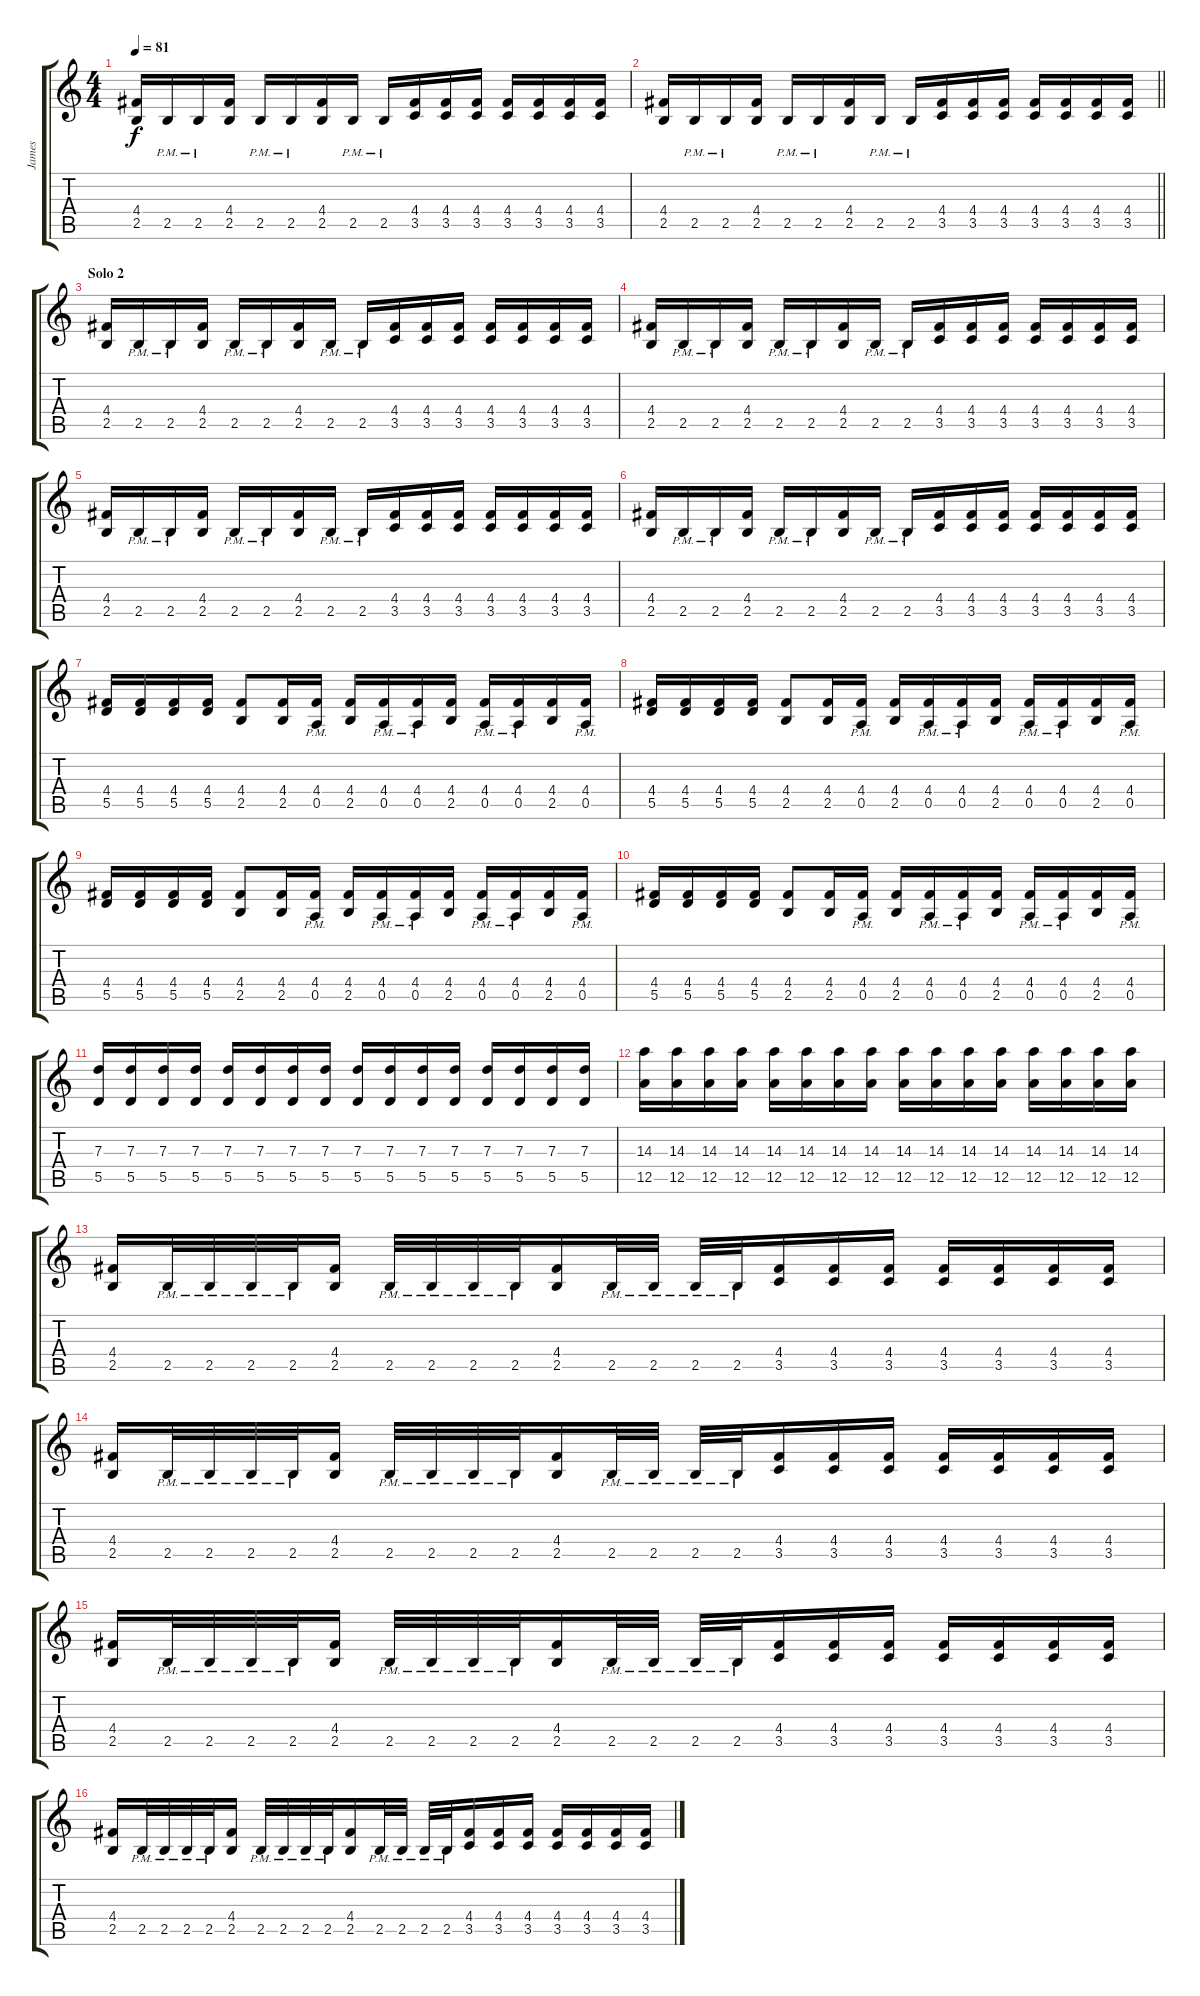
\track ("James" "James") {instrument distortionguitar}
\staff {score tabs}
\tuning (E4 B3 G3 D3 A2 E2) {hide}
\ts (4 4)
\tempo 81
\clef g2
\ks c
(4.4 2.5).16{dy f} 2.5{pm}.16 2.5{pm}.16 (4.4 2.5).16 2.5{pm}.16 2.5{pm}.16 (4.4 2.5).16 2.5{pm}.16 2.5{pm}.16 (4.4 3.5).16 (4.4 3.5).16 (4.4 3.5).16 (4.4 3.5).16 (4.4 3.5).16 (4.4 3.5).16 (4.4 3.5).16 |
\barLineRight lightlight
(4.4 2.5).16 2.5{pm}.16 2.5{pm}.16 (4.4 2.5).16 2.5{pm}.16 2.5{pm}.16 (4.4 2.5).16 2.5{pm}.16 2.5{pm}.16 (4.4 3.5).16 (4.4 3.5).16 (4.4 3.5).16 (4.4 3.5).16 (4.4 3.5).16 (4.4 3.5).16 (4.4 3.5).16 |
\section ("" "Solo 2")
(4.4 2.5).16{volume 5} 2.5{pm}.16 2.5{pm}.16 (4.4 2.5).16 2.5{pm}.16 2.5{pm}.16 (4.4 2.5).16 2.5{pm}.16 2.5{pm}.16 (4.4 3.5).16 (4.4 3.5).16 (4.4 3.5).16 (4.4 3.5).16 (4.4 3.5).16 (4.4 3.5).16 (4.4 3.5).16 |
(4.4 2.5).16 2.5{pm}.16 2.5{pm}.16 (4.4 2.5).16 2.5{pm}.16 2.5{pm}.16 (4.4 2.5).16 2.5{pm}.16 2.5{pm}.16 (4.4 3.5).16 (4.4 3.5).16 (4.4 3.5).16 (4.4 3.5).16 (4.4 3.5).16 (4.4 3.5).16{txt ""} (4.4 3.5).16 |
(4.4 2.5).16 2.5{pm}.16 2.5{pm}.16 (4.4 2.5).16 2.5{pm}.16 2.5{pm}.16 (4.4 2.5).16 2.5{pm}.16 2.5{pm}.16 (4.4 3.5).16 (4.4 3.5).16 (4.4 3.5).16 (4.4 3.5).16 (4.4 3.5).16 (4.4 3.5).16 (4.4 3.5).16 |
(4.4 2.5).16 2.5{pm}.16 2.5{pm}.16 (4.4 2.5).16 2.5{pm}.16 2.5{pm}.16 (4.4 2.5).16 2.5{pm}.16 2.5{pm}.16 (4.4 3.5).16 (4.4 3.5).16 (4.4 3.5).16 (4.4 3.5).16 (4.4 3.5).16 (4.4 3.5).16 (4.4 3.5).16 |
(4.4 5.5).16 (4.4 5.5).16 (4.4 5.5).16 (4.4 5.5).16 (4.4 2.5).8 (4.4 2.5).16 (4.4{pm} 0.5{pm}).16 (4.4 2.5).16 (4.4{pm} 0.5{pm}).16 (4.4{pm} 0.5{pm}).16 (4.4 2.5).16 (4.4{pm} 0.5{pm}).16 (4.4{pm} 0.5{pm}).16 (4.4 2.5).16 (4.4{pm} 0.5{pm}).16 |
(4.4 5.5).16 (4.4 5.5).16 (4.4 5.5).16 (4.4 5.5).16 (4.4 2.5).8 (4.4 2.5).16 (4.4{pm} 0.5{pm}).16 (4.4 2.5).16 (4.4{pm} 0.5{pm}).16 (4.4{pm} 0.5{pm}).16 (4.4 2.5).16 (4.4{pm} 0.5{pm}).16 (4.4{pm} 0.5{pm}).16 (4.4 2.5).16 (4.4{pm} 0.5{pm}).16 |
(4.4 5.5).16 (4.4 5.5).16 (4.4 5.5).16 (4.4 5.5).16 (4.4 2.5).8 (4.4 2.5).16 (4.4{pm} 0.5{pm}).16 (4.4 2.5).16 (4.4{pm} 0.5{pm}).16 (4.4{pm} 0.5{pm}).16 (4.4 2.5).16 (4.4{pm} 0.5{pm}).16 (4.4{pm} 0.5{pm}).16 (4.4 2.5).16 (4.4{pm} 0.5{pm}).16 |
(4.4 5.5).16 (4.4 5.5).16 (4.4 5.5).16 (4.4 5.5).16 (4.4 2.5).8 (4.4 2.5).16 (4.4{pm} 0.5{pm}).16 (4.4 2.5).16 (4.4{pm} 0.5{pm}).16 (4.4{pm} 0.5{pm}).16 (4.4 2.5).16 (4.4{pm} 0.5{pm}).16 (4.4{pm} 0.5{pm}).16 (4.4 2.5).16 (4.4{pm} 0.5{pm}).16 |
(7.3 5.5).16 (7.3 5.5).16 (7.3 5.5).16 (7.3 5.5).16 (7.3 5.5).16 (7.3 5.5).16 (7.3 5.5).16 (7.3 5.5).16 (7.3 5.5).16 (7.3 5.5).16 (7.3 5.5).16 (7.3 5.5).16 (7.3 5.5).16 (7.3 5.5).16 (7.3 5.5).16 (7.3 5.5).16 |
(14.3 12.5).16 (14.3 12.5).16 (14.3 12.5).16 (14.3 12.5).16 (14.3 12.5).16 (14.3 12.5).16 (14.3 12.5).16 (14.3 12.5).16 (14.3 12.5).16 (14.3 12.5).16 (14.3 12.5).16 (14.3 12.5).16 (14.3 12.5).16 (14.3 12.5).16 (14.3 12.5).16 (14.3 12.5).16 |
(4.4 2.5).16 2.5{pm}.32 2.5{pm}.32 2.5{pm}.32 2.5{pm}.32 (4.4 2.5).16 2.5{pm}.32 2.5{pm}.32 2.5{pm}.32 2.5{pm}.32 (4.4 2.5).16 2.5{pm}.32 2.5{pm}.32 2.5{pm}.32 2.5{pm}.32 (4.4 3.5).16 (4.4 3.5).16 (4.4 3.5).16 (4.4 3.5).16 (4.4 3.5).16 (4.4 3.5).16 (4.4 3.5).16 |
(4.4 2.5).16 2.5{pm}.32 2.5{pm}.32 2.5{pm}.32 2.5{pm}.32 (4.4 2.5).16 2.5{pm}.32 2.5{pm}.32 2.5{pm}.32 2.5{pm}.32 (4.4 2.5).16 2.5{pm}.32 2.5{pm}.32 2.5{pm}.32 2.5{pm}.32 (4.4 3.5).16 (4.4 3.5).16 (4.4 3.5).16 (4.4 3.5).16 (4.4 3.5).16 (4.4 3.5).16 (4.4 3.5).16 |
(4.4 2.5).16 2.5{pm}.32 2.5{pm}.32 2.5{pm}.32 2.5{pm}.32 (4.4 2.5).16 2.5{pm}.32 2.5{pm}.32 2.5{pm}.32 2.5{pm}.32 (4.4 2.5).16 2.5{pm}.32 2.5{pm}.32 2.5{pm}.32 2.5{pm}.32 (4.4 3.5).16 (4.4 3.5).16 (4.4 3.5).16 (4.4 3.5).16 (4.4 3.5).16 (4.4 3.5).16 (4.4 3.5).16 |
(4.4 2.5).16 2.5{pm}.32 2.5{pm}.32 2.5{pm}.32 2.5{pm}.32 (4.4 2.5).16 2.5{pm}.32 2.5{pm}.32 2.5{pm}.32 2.5{pm}.32 (4.4 2.5).16 2.5{pm}.32 2.5{pm}.32 2.5{pm}.32 2.5{pm}.32 (4.4 3.5).16 (4.4 3.5).16 (4.4 3.5).16 (4.4 3.5).16 (4.4 3.5).16 (4.4 3.5).16 (4.4 3.5).16
